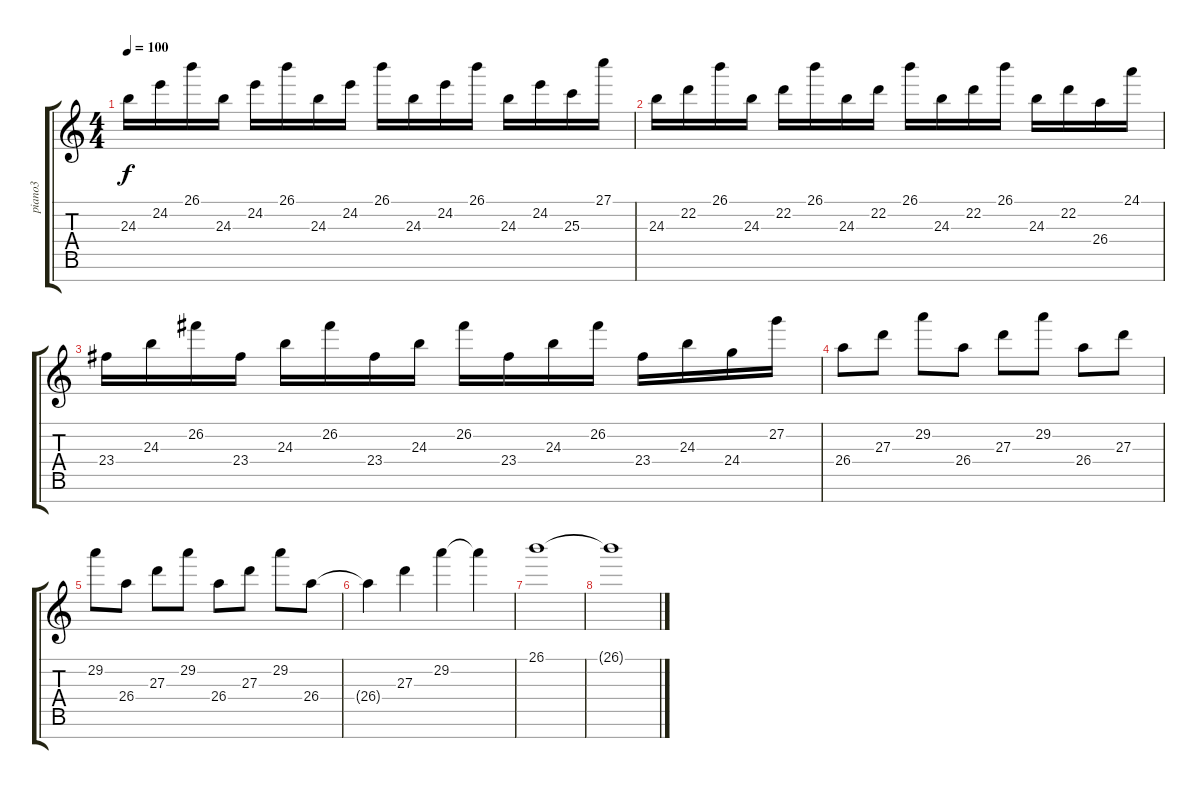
\track ("piano3" "piano3") {instrument acousticgrandpiano}
\staff {score tabs}
\tuning (A4 E4 B3 G3 D3 A2 E2) {hide}
\ts (4 4)
\tempo 100
\clef g2
\ks c
24.3.16{dy f} 24.2.16 26.1.16 24.3.16 24.2.16 26.1.16 24.3.16 24.2.16 26.1.16 24.3.16 24.2.16 26.1.16 24.3.16 24.2.16 25.3.16 27.1.16 |
24.3.16 22.2.16 26.1.16 24.3.16 22.2.16 26.1.16 24.3.16 22.2.16 26.1.16 24.3.16 22.2.16 26.1.16 24.3.16 22.2.16 26.4.16 24.1.16 |
23.4.16 24.3.16 26.2.16 23.4.16 24.3.16 26.2.16 23.4.16 24.3.16 26.2.16 23.4.16 24.3.16 26.2.16 23.4.16 24.3.16 24.4.16 27.2.16 |
26.4.8 27.3.8 29.2.8 26.4.8 27.3.8 29.2.8 26.4.8 27.3.8 |
29.2.8 26.4.8 27.3.8 29.2.8 26.4.8 27.3.8 29.2.8 26.4.8 |
26.4{t}.4 27.3.4 29.2.4 29.2{t}.4 |
26.1.1 |
26.1{t}.1
